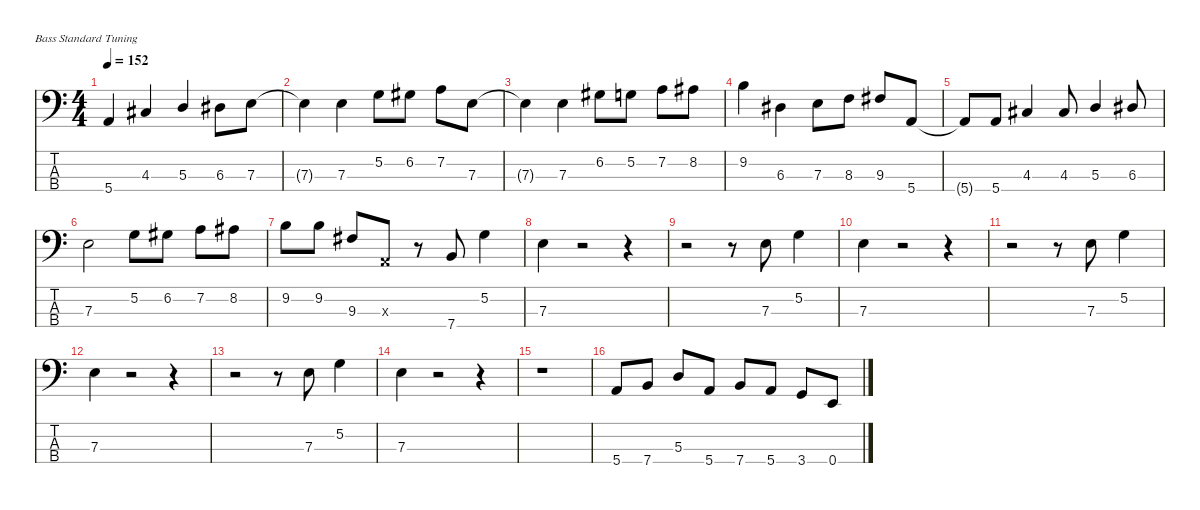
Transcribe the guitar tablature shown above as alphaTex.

\defaultSystemsLayout 4
\hideDynamics
\bracketExtendMode nobrackets
\singleTrackTrackNamePolicy hidden
\multiTrackTrackNamePolicy hidden
\otherSystemsTrackNameOrientation horizontal
\track ("Bass" "el.bs.") {instrument electricbassfinger}
\staff {score tabs}
\tuning (G2 D2 A1 E1)
\ts (4 4)
\tempo 152
\clef f4
\ks c
5.4{t}.4{dy f beam Up} 4.3{acc #}.4{beam Up} 5.3.4{beam Up} 6.3{acc #}.8{beam Down} 7.3.8{beam Down} |
7.3{t}.4{beam Down} 7.3.4{beam Down} 5.2.8{beam Down} 6.2{acc #}.8{beam Down} 7.2.8{beam Down} 7.3.8{beam Down} |
7.3{t}.4{beam Down} 7.3.4{beam Down} 6.2{acc #}.8{beam Down} 5.2.8{beam Down} 7.2.8{beam Down} 8.2{acc #}.8{beam Down} |
9.2.4{beam Down} 6.3{acc #}.4{beam Down} 7.3.8{beam Down} 8.3.8{beam Down} 9.3{acc #}.8{beam Up} 5.4.8{beam Up} |
5.4{t}.8{beam Up} 5.4.8{beam Up} 4.3{acc #}.4{beam Up} 4.3{acc #}.8{beam Up} 5.3.4{beam Up} 6.3{acc #}.8{beam Up} |
7.3.2{beam Down} 5.2.8{beam Down} 6.2{acc #}.8{beam Down} 7.2.8{beam Down} 8.2{acc #}.8{beam Down} |
9.2.8{beam Down} 9.2.8{beam Down} 9.3{acc #}.8{beam Up} 0.3{x}.8{beam Up} r.8{beam Up} 7.4.8{beam Up} 5.2.4{beam Down} |
7.3.4{beam Down} r.2{beam Down} r.4{beam Down} |
r.2{beam Down} r.8{beam Down} 7.3.8{beam Down} 5.2.4{beam Down} |
7.3.4{beam Down} r.2{beam Down} r.4{beam Down} |
r.2{beam Down} r.8{beam Down} 7.3.8{beam Down} 5.2.4{beam Down} |
7.3.4{beam Down} r.2{beam Down} r.4{beam Down} |
r.2{beam Down} r.8{beam Down} 7.3.8{beam Down} 5.2.4{beam Down} |
7.3.4{beam Down} r.2{beam Down} r.4{beam Down} |
r.1{beam Down} |
5.4.8{beam Up} 7.4.8{beam Up} 5.3.8{beam Up} 5.4.8{beam Up} 7.4.8{beam Up} 5.4.8{beam Up} 3.4.8{beam Up} 0.4.8{beam Up}
